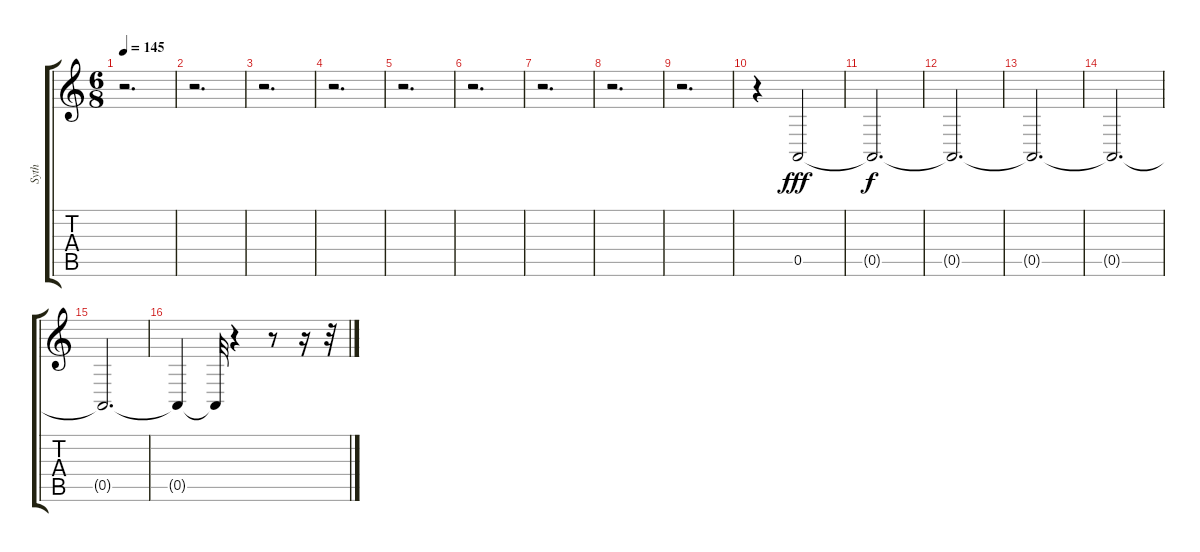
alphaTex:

\track ("Syth" "Syth") {instrument pad2warm}
\staff {score tabs}
\tuning (E4 B3 G3 D3 A2 E2) {hide}
\ts (6 8)
\tempo 145
\clef g2
\ks c
r.2{d dy f} |
r.2{d} |
r.2{d} |
r.2{d} |
r.2{d} |
r.2{d} |
r.2{d} |
r.2{d} |
r.2{d} |
r.4 0.5.2{dy fff} |
0.5{t}.2{d dy f} |
0.5{t}.2{d} |
0.5{t}.2{d} |
0.5{t}.2{d} |
0.5{t}.2{d} |
0.5{t}.4 0.5{t}.32 r.4 r.8 r.16 r.32
